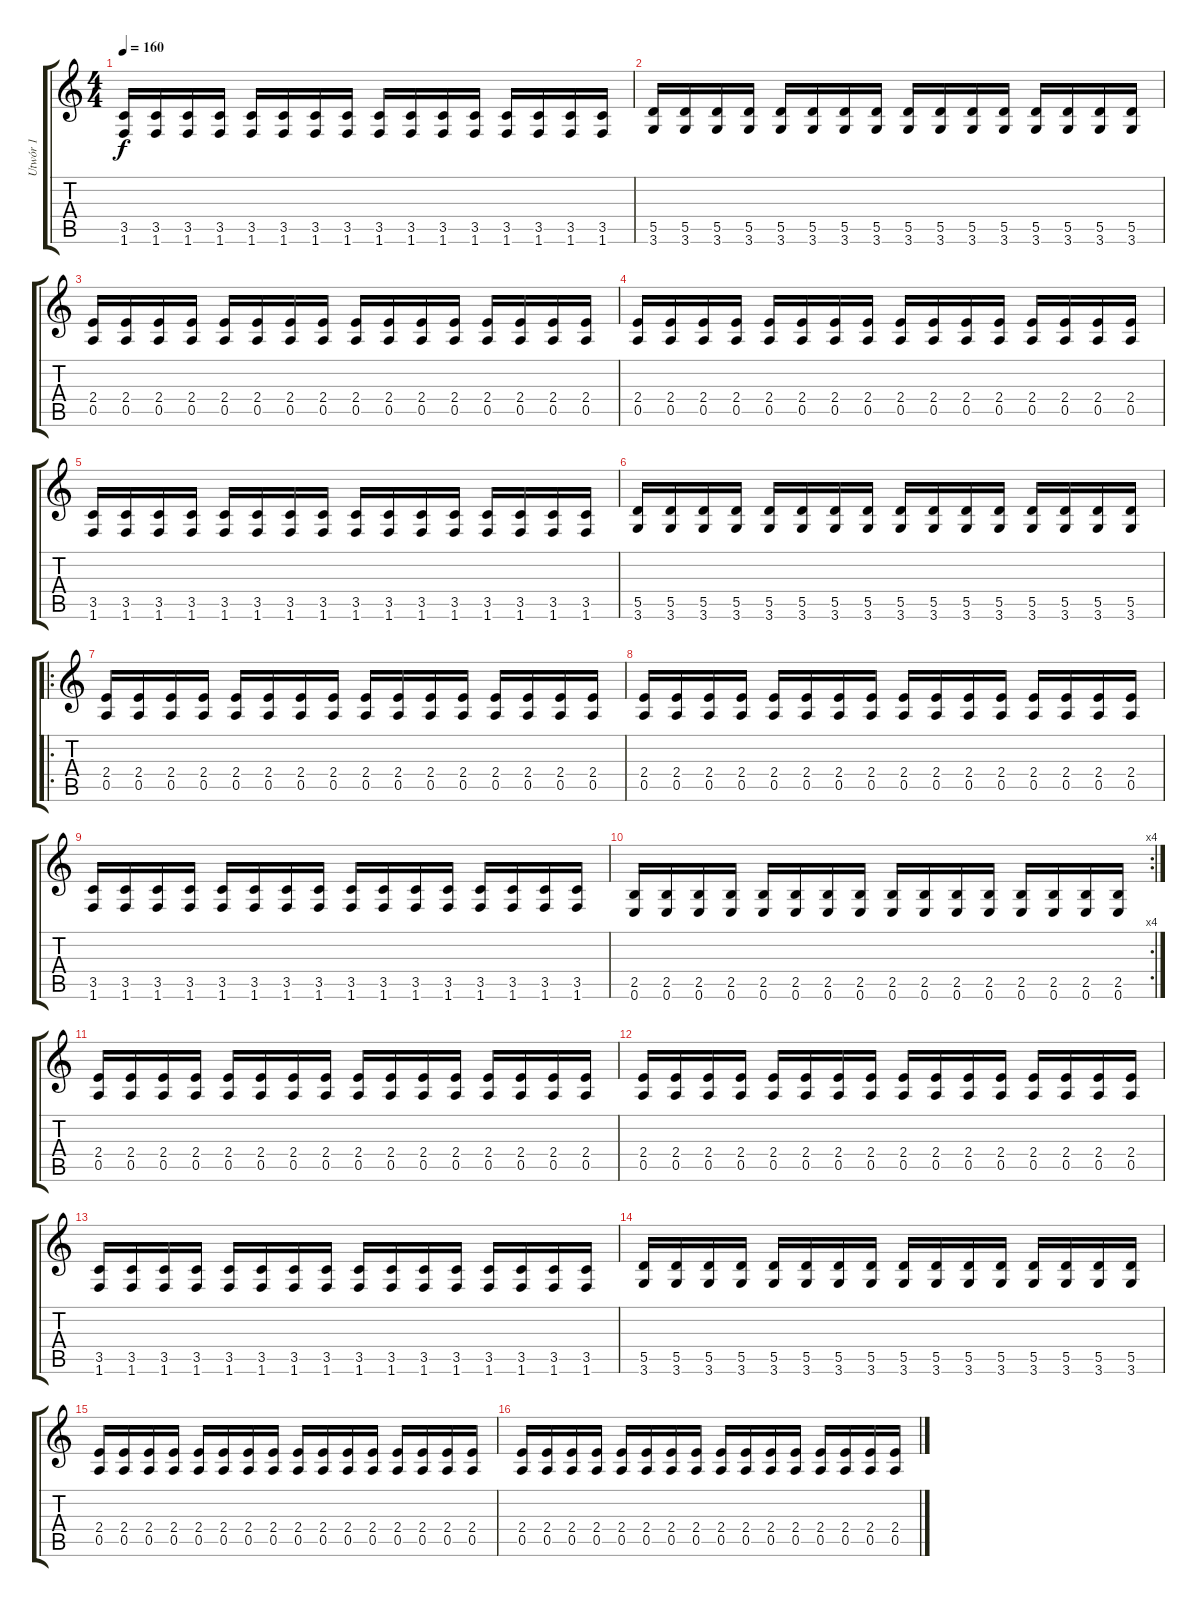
\track ("Utwór 1" "Utwór 1") {instrument distortionguitar}
\staff {score tabs}
\tuning (E4 B3 G3 D3 A2 E2) {hide}
\ts (4 4)
\tempo 160
\clef g2
\ks c
(3.5 1.6).16{dy f} (3.5 1.6).16 (3.5 1.6).16 (3.5 1.6).16 (3.5 1.6).16 (3.5 1.6).16 (3.5 1.6).16 (3.5 1.6).16 (3.5 1.6).16 (3.5 1.6).16 (3.5 1.6).16 (3.5 1.6).16 (3.5 1.6).16 (3.5 1.6).16 (3.5 1.6).16 (3.5 1.6).16 |
(5.5 3.6).16 (5.5 3.6).16 (5.5 3.6).16 (5.5 3.6).16 (5.5 3.6).16 (5.5 3.6).16 (5.5 3.6).16 (5.5 3.6).16 (5.5 3.6).16 (5.5 3.6).16 (5.5 3.6).16 (5.5 3.6).16 (5.5 3.6).16 (5.5 3.6).16 (5.5 3.6).16 (5.5 3.6).16 |
(2.4 0.5).16 (2.4 0.5).16 (2.4 0.5).16 (2.4 0.5).16 (2.4 0.5).16 (2.4 0.5).16 (2.4 0.5).16 (2.4 0.5).16 (2.4 0.5).16 (2.4 0.5).16 (2.4 0.5).16 (2.4 0.5).16 (2.4 0.5).16 (2.4 0.5).16 (2.4 0.5).16 (2.4 0.5).16 |
(2.4 0.5).16 (2.4 0.5).16 (2.4 0.5).16 (2.4 0.5).16 (2.4 0.5).16 (2.4 0.5).16 (2.4 0.5).16 (2.4 0.5).16 (2.4 0.5).16 (2.4 0.5).16 (2.4 0.5).16 (2.4 0.5).16 (2.4 0.5).16 (2.4 0.5).16 (2.4 0.5).16 (2.4 0.5).16 |
(3.5 1.6).16 (3.5 1.6).16 (3.5 1.6).16 (3.5 1.6).16 (3.5 1.6).16 (3.5 1.6).16 (3.5 1.6).16 (3.5 1.6).16 (3.5 1.6).16 (3.5 1.6).16 (3.5 1.6).16 (3.5 1.6).16 (3.5 1.6).16 (3.5 1.6).16 (3.5 1.6).16 (3.5 1.6).16 |
(5.5 3.6).16 (5.5 3.6).16 (5.5 3.6).16 (5.5 3.6).16 (5.5 3.6).16 (5.5 3.6).16 (5.5 3.6).16 (5.5 3.6).16 (5.5 3.6).16 (5.5 3.6).16 (5.5 3.6).16 (5.5 3.6).16 (5.5 3.6).16 (5.5 3.6).16 (5.5 3.6).16 (5.5 3.6).16 |
\ro
(2.4 0.5).16 (2.4 0.5).16 (2.4 0.5).16 (2.4 0.5).16 (2.4 0.5).16 (2.4 0.5).16 (2.4 0.5).16 (2.4 0.5).16 (2.4 0.5).16 (2.4 0.5).16 (2.4 0.5).16 (2.4 0.5).16 (2.4 0.5).16 (2.4 0.5).16 (2.4 0.5).16 (2.4 0.5).16 |
(2.4 0.5).16 (2.4 0.5).16 (2.4 0.5).16 (2.4 0.5).16 (2.4 0.5).16 (2.4 0.5).16 (2.4 0.5).16 (2.4 0.5).16 (2.4 0.5).16 (2.4 0.5).16 (2.4 0.5).16 (2.4 0.5).16 (2.4 0.5).16 (2.4 0.5).16 (2.4 0.5).16 (2.4 0.5).16 |
(3.5 1.6).16 (3.5 1.6).16 (3.5 1.6).16 (3.5 1.6).16 (3.5 1.6).16 (3.5 1.6).16 (3.5 1.6).16 (3.5 1.6).16 (3.5 1.6).16 (3.5 1.6).16 (3.5 1.6).16 (3.5 1.6).16 (3.5 1.6).16 (3.5 1.6).16 (3.5 1.6).16 (3.5 1.6).16 |
\rc 4
(2.5 0.6).16 (2.5 0.6).16 (2.5 0.6).16 (2.5 0.6).16 (2.5 0.6).16 (2.5 0.6).16 (2.5 0.6).16 (2.5 0.6).16 (2.5 0.6).16 (2.5 0.6).16 (2.5 0.6).16 (2.5 0.6).16 (2.5 0.6).16 (2.5 0.6).16 (2.5 0.6).16 (2.5 0.6).16 |
(2.4 0.5).16 (2.4 0.5).16 (2.4 0.5).16 (2.4 0.5).16 (2.4 0.5).16 (2.4 0.5).16 (2.4 0.5).16 (2.4 0.5).16 (2.4 0.5).16 (2.4 0.5).16 (2.4 0.5).16 (2.4 0.5).16 (2.4 0.5).16 (2.4 0.5).16 (2.4 0.5).16 (2.4 0.5).16 |
(2.4 0.5).16 (2.4 0.5).16 (2.4 0.5).16 (2.4 0.5).16 (2.4 0.5).16 (2.4 0.5).16 (2.4 0.5).16 (2.4 0.5).16 (2.4 0.5).16 (2.4 0.5).16 (2.4 0.5).16 (2.4 0.5).16 (2.4 0.5).16 (2.4 0.5).16 (2.4 0.5).16 (2.4 0.5).16 |
(3.5 1.6).16 (3.5 1.6).16 (3.5 1.6).16 (3.5 1.6).16 (3.5 1.6).16 (3.5 1.6).16 (3.5 1.6).16 (3.5 1.6).16 (3.5 1.6).16 (3.5 1.6).16 (3.5 1.6).16 (3.5 1.6).16 (3.5 1.6).16 (3.5 1.6).16 (3.5 1.6).16 (3.5 1.6).16 |
(5.5 3.6).16 (5.5 3.6).16 (5.5 3.6).16 (5.5 3.6).16 (5.5 3.6).16 (5.5 3.6).16 (5.5 3.6).16 (5.5 3.6).16 (5.5 3.6).16 (5.5 3.6).16 (5.5 3.6).16 (5.5 3.6).16 (5.5 3.6).16 (5.5 3.6).16 (5.5 3.6).16 (5.5 3.6).16 |
(2.4 0.5).16 (2.4 0.5).16 (2.4 0.5).16 (2.4 0.5).16 (2.4 0.5).16 (2.4 0.5).16 (2.4 0.5).16 (2.4 0.5).16 (2.4 0.5).16 (2.4 0.5).16 (2.4 0.5).16 (2.4 0.5).16 (2.4 0.5).16 (2.4 0.5).16 (2.4 0.5).16 (2.4 0.5).16 |
(2.4 0.5).16 (2.4 0.5).16 (2.4 0.5).16 (2.4 0.5).16 (2.4 0.5).16 (2.4 0.5).16 (2.4 0.5).16 (2.4 0.5).16 (2.4 0.5).16 (2.4 0.5).16 (2.4 0.5).16 (2.4 0.5).16 (2.4 0.5).16 (2.4 0.5).16 (2.4 0.5).16 (2.4 0.5).16
